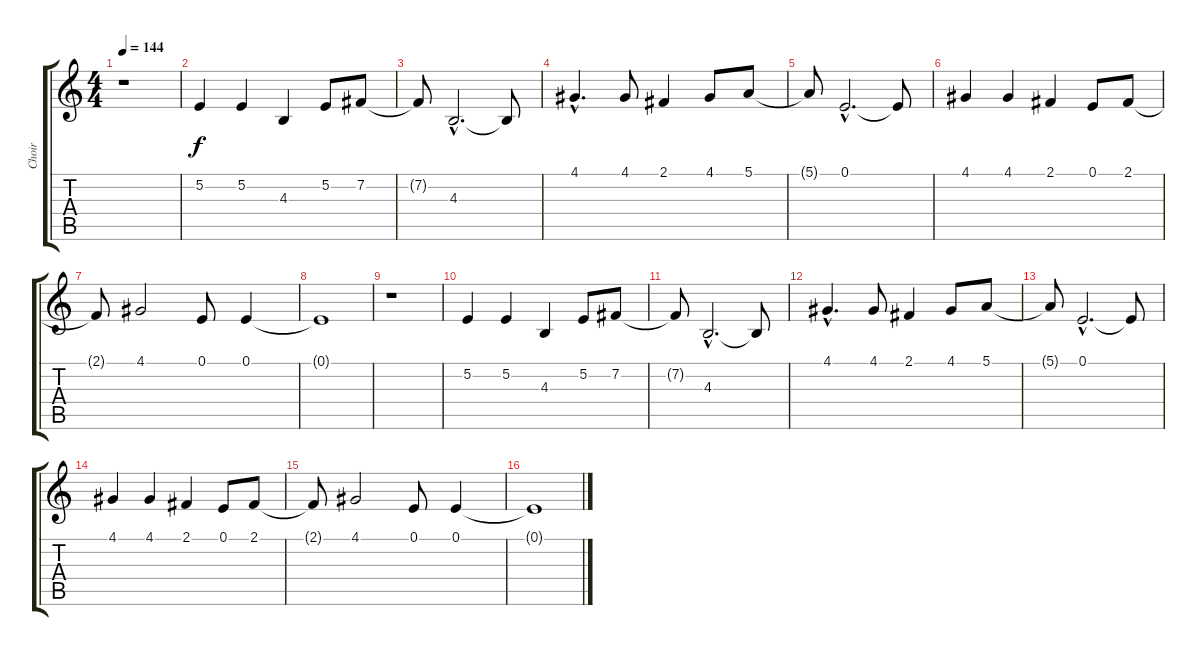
\track ("Choir" "Choir") {instrument brasssection}
\staff {score tabs}
\tuning (E4 B3 G3 D3 A2 E2) {hide}
\ts (4 4)
\tempo 144
\clef g2
\ks c
r.1{dy f} |
5.2.4 5.2.4 4.3.4 5.2.8 7.2.8 |
7.2{t}.8 4.3{hac}.2{d} 4.3{t}.8 |
4.1{hac}.4{d} 4.1.8 2.1.4 4.1.8 5.1.8 |
5.1{t}.8 0.1{hac}.2{d} 0.1{t}.8 |
4.1.4 4.1.4 2.1.4 0.1.8 2.1.8 |
2.1{t}.8 4.1.2 0.1.8 0.1.4 |
0.1{t}.1 |
r.1 |
5.2.4 5.2.4 4.3.4 5.2.8 7.2.8 |
7.2{t}.8 4.3{hac}.2{d} 4.3{t}.8 |
4.1{hac}.4{d} 4.1.8 2.1.4 4.1.8 5.1.8 |
5.1{t}.8 0.1{hac}.2{d} 0.1{t}.8 |
4.1.4 4.1.4 2.1.4 0.1.8 2.1.8 |
2.1{t}.8 4.1.2 0.1.8 0.1.4 |
0.1{t}.1
